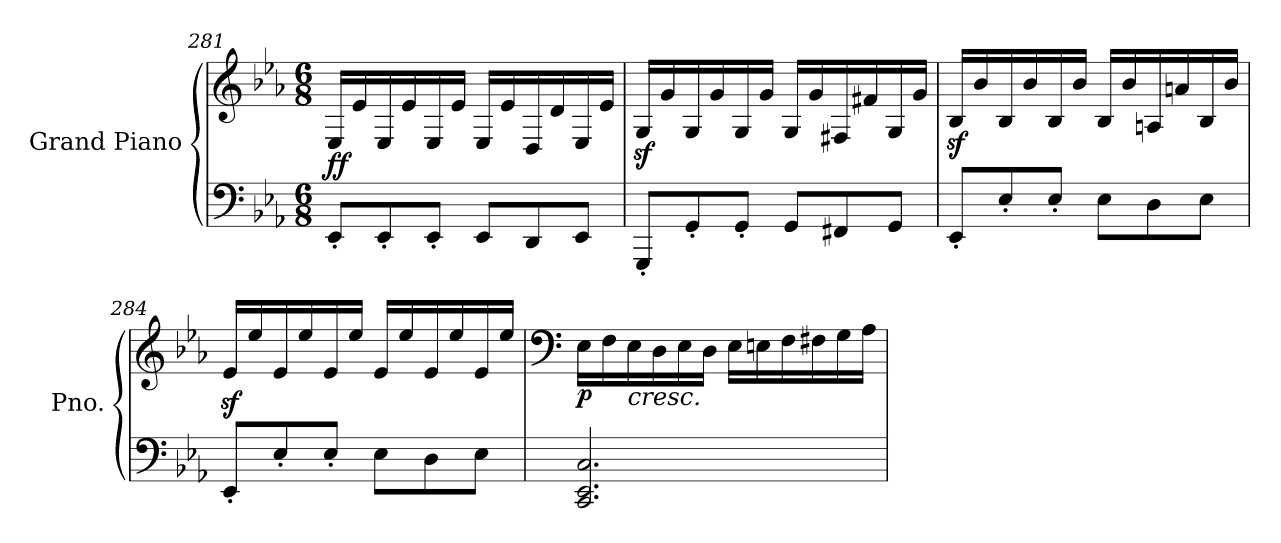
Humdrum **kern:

**kern	**kern	**dynam
*part1	*part1	*part1
*staff2	*staff1	*staff1/2
*I"Grand Piano	*	*
*I'Pno.	*	*
!!LO:LB:g=z
*clefF4	*clefG2	*
*k[b-e-a-]	*k[b-e-a-]	*
*M6/8	*M6/8	*
=281	=281	=281
!	!	!LO:DY:b
8EE-'/L	16E-/LL	ff
.	16e-/	.
8EE-'/	16E-/	.
.	16e-/	.
8EE-'/J	16E-/	.
.	16e-/JJ	.
8EE-/L	16E-/LL	.
.	16e-/	.
8DD/	16D/	.
.	16d/	.
8EE-/J	16E-/	.
.	16e-/JJ	.
=282	=282	=282
8GGG'/L	16Gz</LL	.
.	16g/	.
8GG'/	16G/	.
.	16g/	.
8GG'/J	16G/	.
.	16g/JJ	.
8GG/L	16G/LL	.
.	16g/	.
8FF#X/	16F#X/	.
.	16f#X/	.
8GG/J	16G/	.
.	16g/JJ	.
=283	=283	=283
8EE-'/L	16B-z</LL	.
.	16b-/	.
8E-'/	16B-/	.
.	16b-/	.
8E-'/J	16B-/	.
.	16b-/JJ	.
8E-\L	16B-/LL	.
.	16b-/	.
8D\	16An/	.
.	16an/	.
8E-\J	16B-/	.
.	16b-/JJ	.
!!LO:LB:g=z
=284	=284	=284
8EE-'/L	16e-z</LL	.
.	16ee-/	.
8E-'/	16e-/	.
.	16ee-/	.
8E-'/J	16e-/	.
.	16ee-/JJ	.
8E-\L	16e-/LL	.
.	16ee-/	.
8D\	16e-/	.
.	16ee-/	.
8E-\J	16e-/	.
.	16ee-/JJ	.
=285	=285	=285
*	*clefF4	*
!	!	!LO:DY:b
2.CC/ 2.EE-/ 2.C/	16E-\LL	p
.	16F\	.
!	!LO:TX:b:i:t=cresc.	!
.	16E-\	.
.	16D\	.
.	16E-\	.
.	16D\JJ	.
.	16E-\LL	.
.	16En\	.
.	16F\	.
.	16F#X\	.
.	16G\	.
.	16A-\JJ	.
=	=	=
*-	*-	*-
